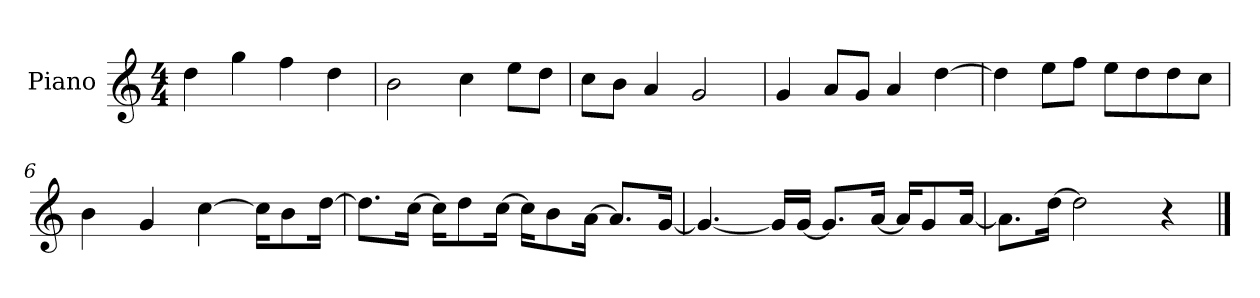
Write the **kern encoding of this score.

**kern
*part1
*staff1
*I"Piano
*I'P-no
*clefG2
*k[]
*M4/4
*MM90
=1
4dd\
4gg\
4ff\
4dd\
=2
2b\
4cc\
8ee\L
8dd\J
=3
8cc\L
8b\J
4a/
2g/
=4
4g/
8a/L
8g/J
4a/
[4dd\
=5
4dd\]
8ee\L
8ff\J
8ee\L
8dd\
8dd\
8cc\J
=6
4b\
4g/
[4cc\
16cc\KL]
8b\
[16dd\Jk
!!LO:LB:g=z
=7
8.dd\L]
[16cc\Jk
16cc\KL]
8dd\
[16cc\Jk
16cc\KL]
8b\
[16a\Jk
8.a/L]
[16g/Jk
=8
4.g/_
16g/LL]
[16g/JJ
8.g/L]
[16a/Jk
16a/KL]
8g/
[16a/Jk
=9
8.a\L]
[16dd\Jk
2dd\]
4r
==
*-
